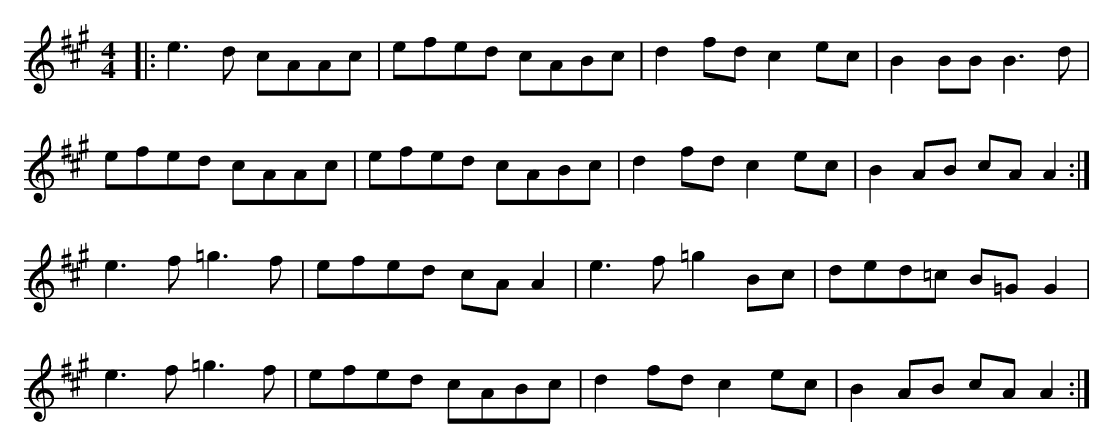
X:1
M:4/4
K:A
|:e3 d cAAc|efed cABc|d2fd c2 ec|B2 BB B3d|
efed cAAc|efed cABc|d2fd c2 ec|B2 AB cAA2:|
e3f =g3f|efed cA A2|e3f =g2Bc|ded=c B=G G2|
e3f =g3f|efed cABc|d2fd c2 ec|B2 AB cAA2:|
